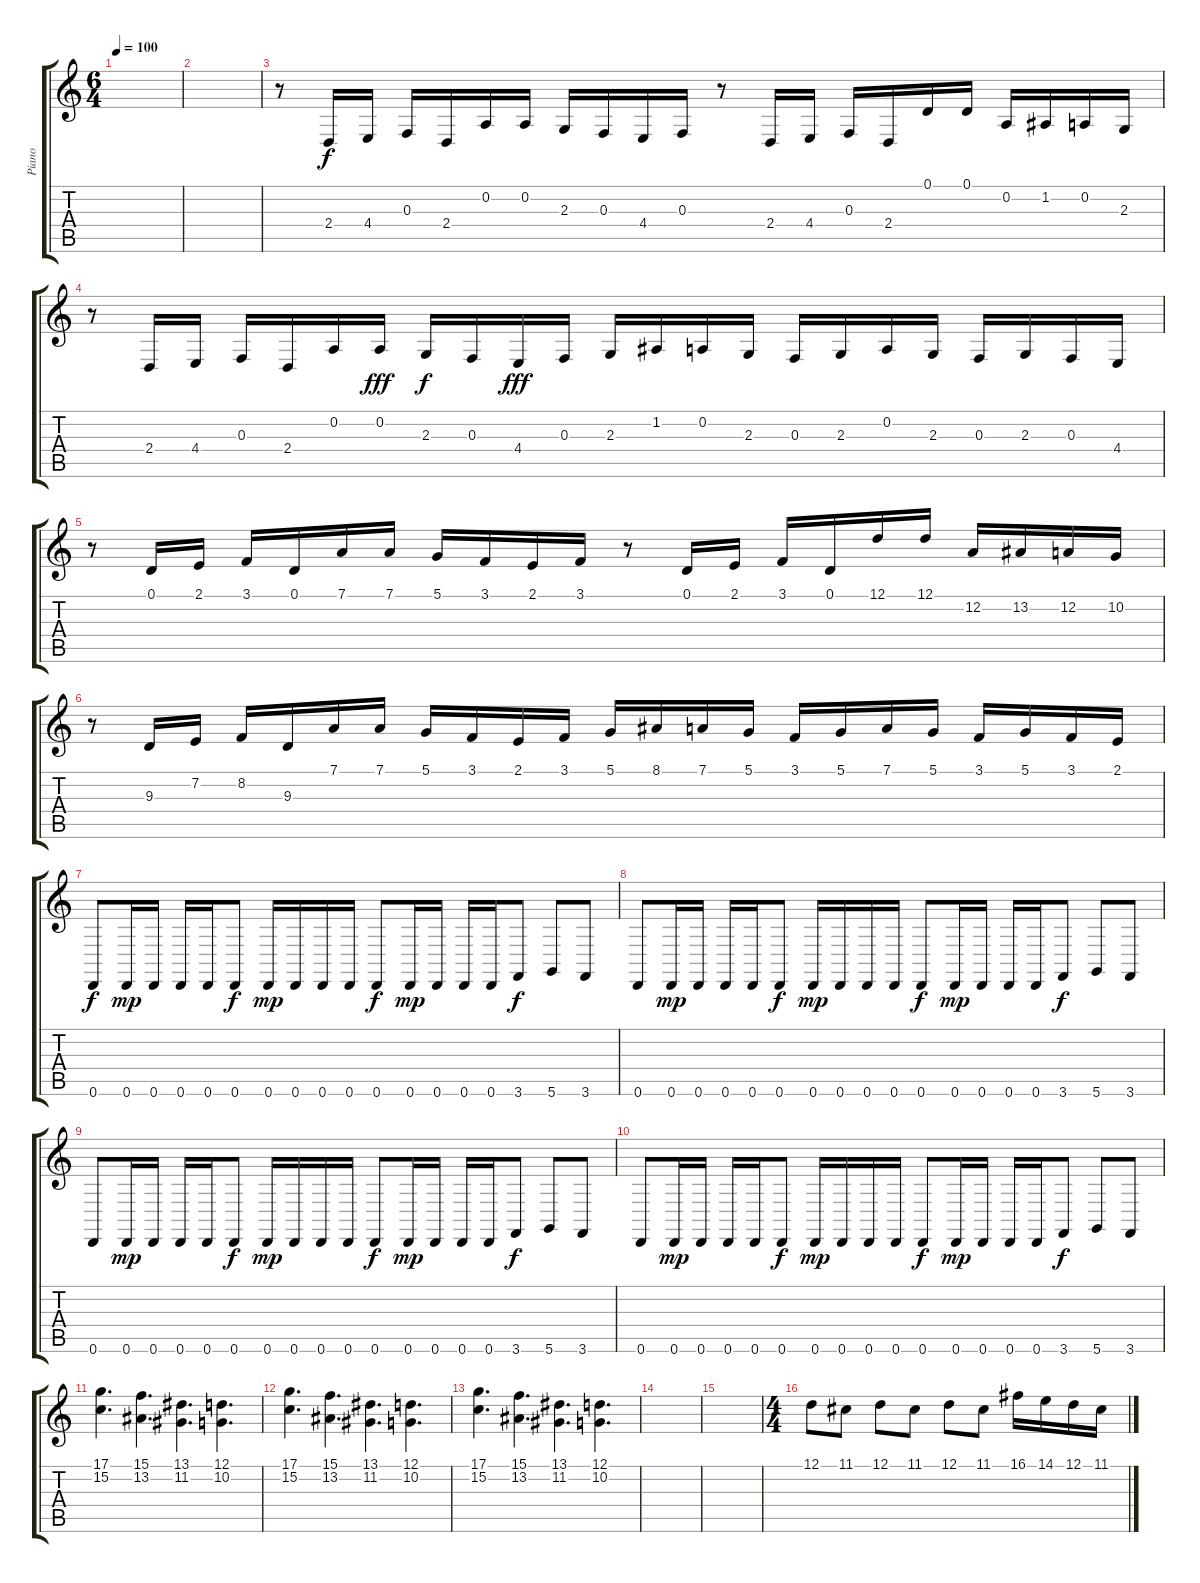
\track ("Piano" "Piano") {instrument acousticgrandpiano}
\staff {score tabs}
\tuning (D4 A3 F3 C3 G2 D2) {hide}
\ts (6 4)
\tempo 100
\clef g2
\ks c
|
|
r.8 2.4.16 4.4.16 0.3.16 2.4.16 0.2.16 0.2.16 2.3.16 0.3.16 4.4.16 0.3.16 r.8 2.4.16 4.4.16 0.3.16 2.4.16 0.1.16 0.1.16 0.2.16 1.2.16 0.2.16 2.3.16 |
r.8 2.4.16 4.4.16 0.3.16 2.4.16 0.2.16{dy f} 0.2.16{dy fff} 2.3.16{dy f} 0.3.16 4.4.16{dy fff} 0.3.16 2.3.16 1.2.16 0.2.16 2.3.16 0.3.16 2.3.16 0.2.16 2.3.16 0.3.16 2.3.16 0.3.16 4.4.16 |
r.8 0.1.16 2.1.16 3.1.16 0.1.16 7.1.16 7.1.16 5.1.16 3.1.16 2.1.16 3.1.16 r.8 0.1.16 2.1.16 3.1.16 0.1.16 12.1.16 12.1.16 12.2.16 13.2.16 12.2.16 10.2.16 |
r.8 9.3.16 7.2.16 8.2.16 9.3.16 7.1.16 7.1.16 5.1.16 3.1.16 2.1.16 3.1.16 5.1.16 8.1.16 7.1.16 5.1.16 3.1.16 5.1.16 7.1.16 5.1.16 3.1.16 5.1.16 3.1.16 2.1.16 |
0.6.8{dy f} 0.6.16{dy mp} 0.6.16 0.6.16 0.6.16 0.6.8{dy f} 0.6.16{dy mp} 0.6.16 0.6.16 0.6.16 0.6.8{dy f} 0.6.16{dy mp} 0.6.16 0.6.16 0.6.16 3.6.8{dy f} 5.6.8 3.6.8 |
0.6.8 0.6.16{dy mp} 0.6.16 0.6.16 0.6.16 0.6.8{dy f} 0.6.16{dy mp} 0.6.16 0.6.16 0.6.16 0.6.8{dy f} 0.6.16{dy mp} 0.6.16 0.6.16 0.6.16 3.6.8{dy f} 5.6.8 3.6.8 |
0.6.8 0.6.16{dy mp} 0.6.16 0.6.16 0.6.16 0.6.8{dy f} 0.6.16{dy mp} 0.6.16 0.6.16 0.6.16 0.6.8{dy f} 0.6.16{dy mp} 0.6.16 0.6.16 0.6.16 3.6.8{dy f} 5.6.8 3.6.8 |
0.6.8 0.6.16{dy mp} 0.6.16 0.6.16 0.6.16 0.6.8{dy f} 0.6.16{dy mp} 0.6.16 0.6.16 0.6.16 0.6.8{dy f} 0.6.16{dy mp} 0.6.16 0.6.16 0.6.16 3.6.8{dy f} 5.6.8 3.6.8 |
(17.1 15.2).4{d} (15.1 13.2).4{d} (13.1 11.2).4{d} (12.1 10.2).4{d} |
(17.1 15.2).4{d} (15.1 13.2).4{d} (13.1 11.2).4{d} (12.1 10.2).4{d} |
(17.1 15.2).4{d} (15.1 13.2).4{d} (13.1 11.2).4{d} (12.1 10.2).4{d} |
|
|
\ts (4 4)
12.1.8 11.1.8 12.1.8 11.1.8 12.1.8 11.1.8 16.1.16 14.1.16 12.1.16 11.1.16
